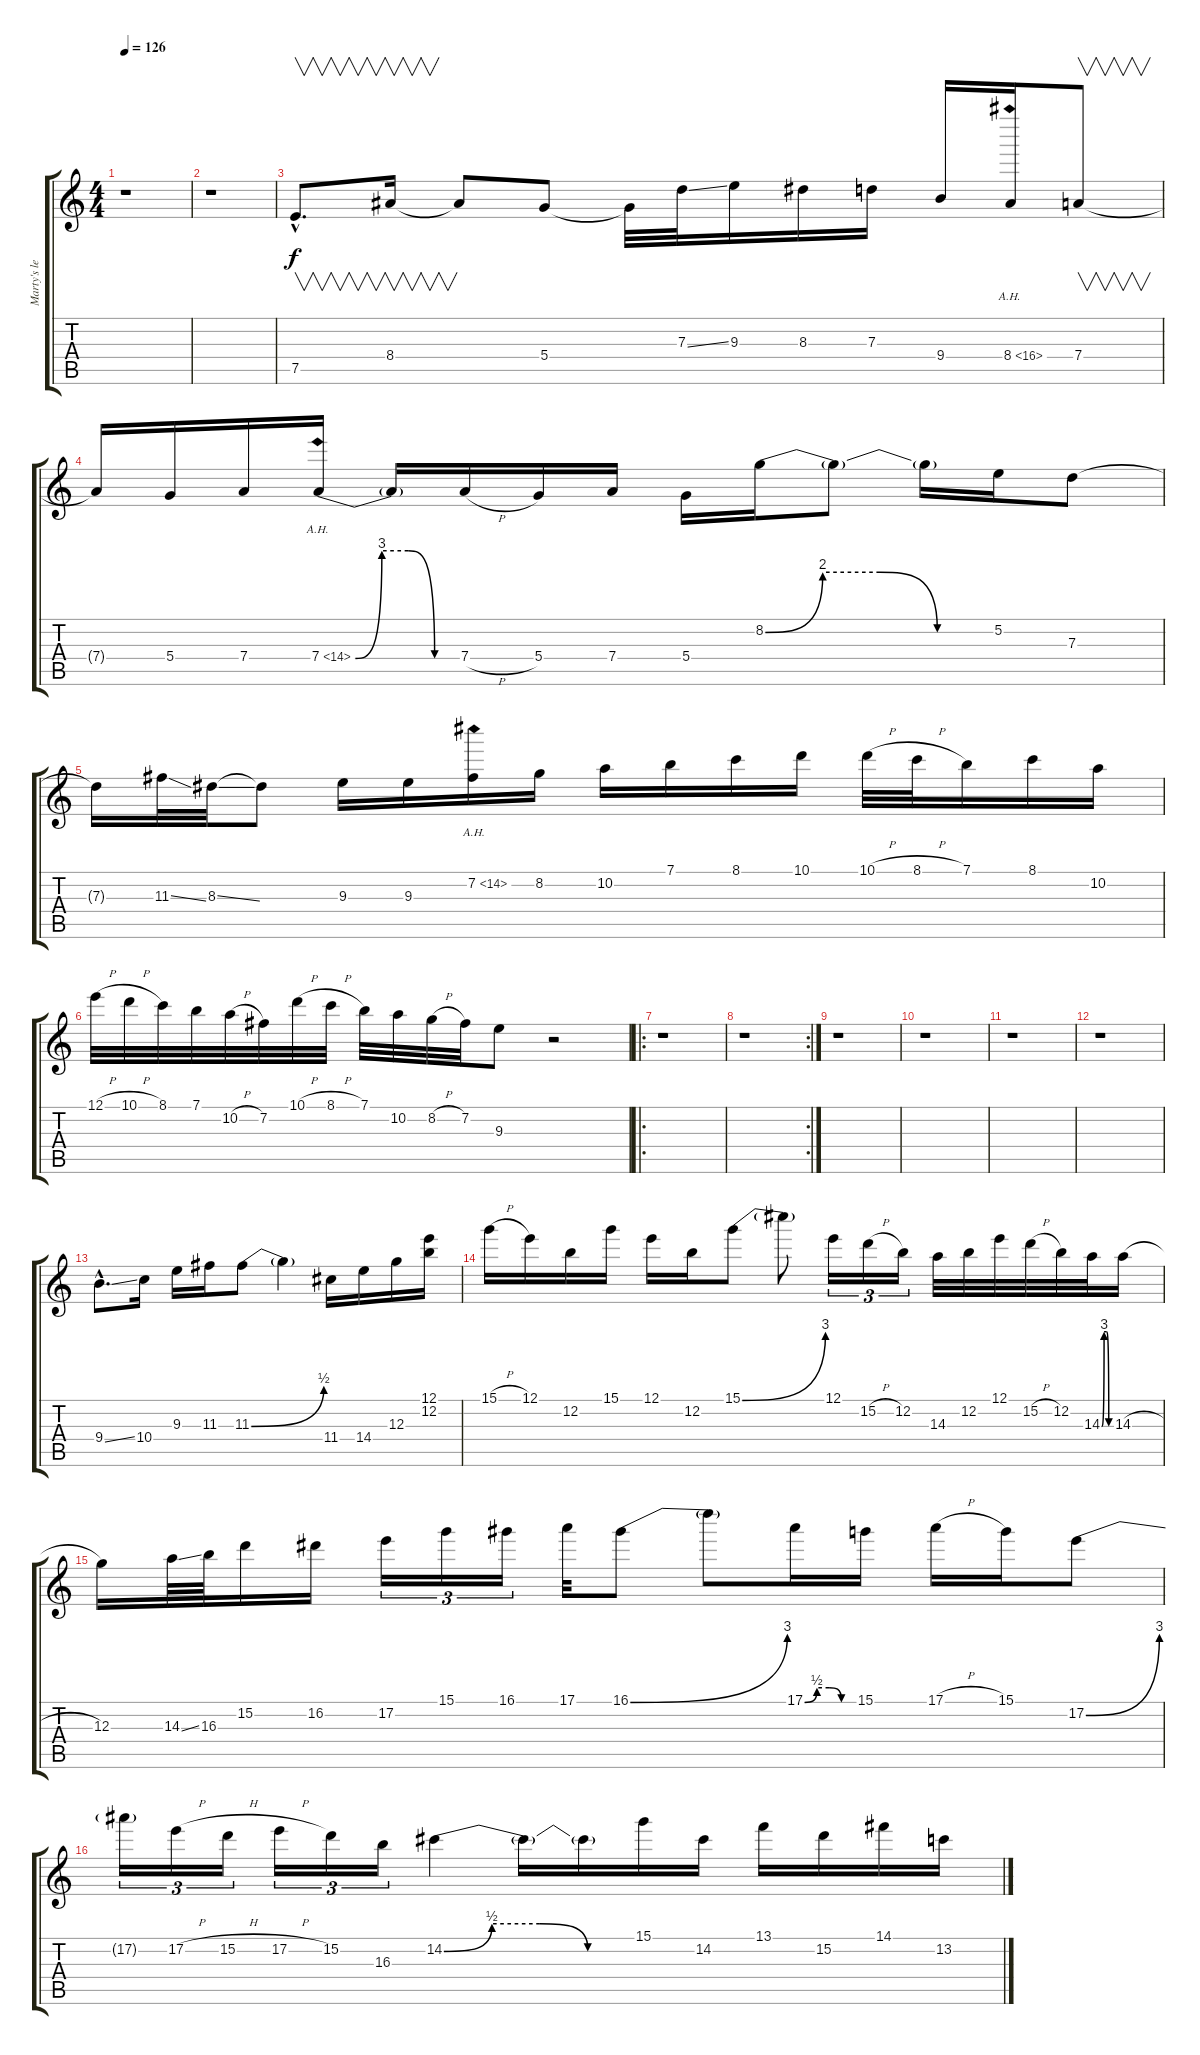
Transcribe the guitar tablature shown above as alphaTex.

\track ("Marty's leads" "Marty's le") {instrument distortionguitar}
\staff {score tabs}
\tuning (E4 B3 G3 D3 A2 E2) {hide}
\ts (4 4)
\tempo 126
\clef g2
\ks c
r.1{dy f} |
r.1 |
7.5{hac}.8{v d} 8.4.16{v} 8.4{t}.8 5.4.8 5.4{t}.32 7.3{ss}.32 9.3.16 8.3.16 7.3.16 9.4.16 8.4{ah 8}.16 7.4.8{v} |
7.4{t}.16 5.4.16 7.4.16 7.4{be (custom 0 0 15 12 30 12 45 0 60 0) ah 7}.16 7.4{t}.16 7.4{h}.16 5.4.16 7.4.16 5.4.16 8.2{be (custom 0 0 15 8 30 8 45 0 60 0)}.16 8.2{t}.8 8.2{t}.16 5.2.16 7.3.8 |
7.3{t}.16 11.3{ss}.32 8.3{ss}.32 8.3{t}.8 9.3.16 9.3.16 7.2{ah 7}.16 8.2.16 10.2.16 7.1.16 8.1.16 10.1.16 10.1{h}.32 8.1{h}.32 7.1.16 8.1.16 10.2.16 |
12.1{h}.32 10.1{h}.32 8.1.32 7.1.32 10.2{h}.32 7.2.32 10.1{h}.32 8.1{h}.32 7.1.32 10.2.32 8.2{h}.32 7.2.32 9.3.8 r.2 |
\ro
r.1 |
\rc 2
r.1 |
r.1 |
r.1 |
r.1 |
r.1 |
9.4{ss hac}.8{d} 10.4.16 9.3.16 11.3.16 11.3{be (bend 0 0 60 2)}.8 11.3{t}.4 11.4.16 14.4.16 12.3.16 (12.1 12.2).16 |
15.1{h}.16 12.1.16 12.2.16 15.1.16 12.1.16 12.2.16 15.1{be (bend 0 0 60 12)}.8 15.1{t}.8 12.1.16{tu (3 2)} 15.2{h}.16{tu (3 2)} 12.2.16{tu (3 2)} 14.3.32 12.2.32 12.1.32 15.2{h}.32 12.2.32 14.3{be (custom 0 0 15 12 30 12 45 0 60 0)}.32 14.3{h}.16 |
12.3.16 14.3{ss}.64 16.3.64 15.2.16 16.2.16 17.2.16{tu (3 2)} 15.1.16{tu (3 2)} 16.1.16{tu (3 2)} 17.1.32 16.1{be (bend 0 0 60 12)}.8 16.1{t}.8 17.1{be (custom 0 0 15 2 30 2 45 0 60 0)}.16 15.1.16 17.1{h}.16 15.1.16 17.2{be (bend 0 0 60 12)}.8 |
17.2{t}.16{tu (3 2)} 17.2{h}.16{tu (3 2)} 15.2{h}.16{tu (3 2)} 17.2{h}.16{tu (3 2)} 15.2.16{tu (3 2)} 16.3.16{tu (3 2)} 14.2{be (custom 0 0 15 2 30 2 45 0 60 0)}.4 14.2{t}.16 14.2{t}.16 15.1.16 14.2.16 13.1.16 15.2.16 14.1.16 13.2{ss}.16
